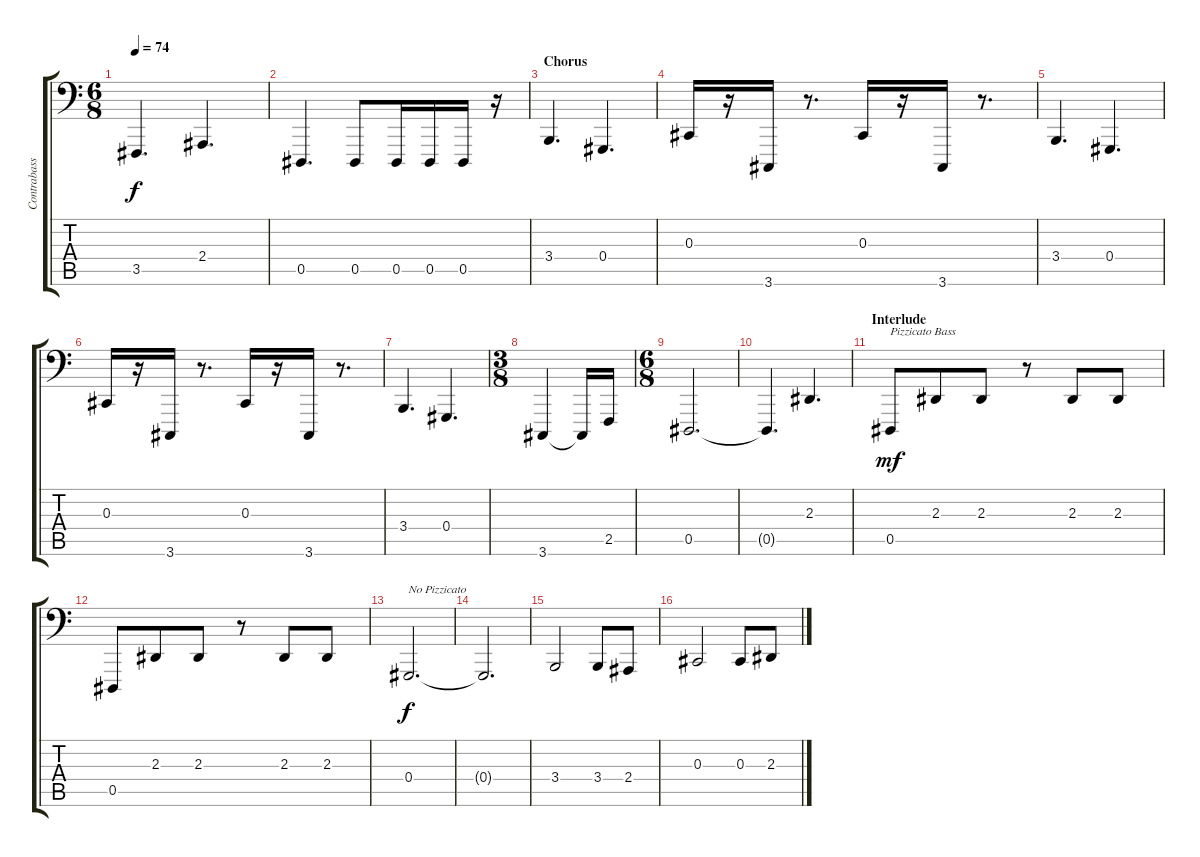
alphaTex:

\track ("Contrabass Section (SF Symphony)" "Contrabass") {instrument stringensemble1}
\staff {score tabs}
\tuning (B2 Gb2 Db2 Ab1 Eb1 Bb0) {hide}
\ts (6 8)
\tempo 74
\clef f4
\ks c
3.5.4{d dy f} 2.4.4{d} |
0.5.4{d} 0.5.8 0.5.16 0.5.16 0.5.16 r.16 |
\section ("" "Chorus")
3.4.4{d} 0.4.4{d} |
0.3.16 r.16 3.6.16 r.8{d} 0.3.16 r.16 3.6.16 r.8{d} |
3.4.4{d} 0.4.4{d} |
0.3.16 r.16 3.6.16 r.8{d} 0.3.16 r.16 3.6.16 r.8{d} |
3.4.4{d} 0.4.4{d} |
\ts (3 8)
3.6.4 3.6{t}.16 2.5.16 |
\ts (6 8)
0.5.2{d} |
0.5{t}.4{d} 2.3.4{d} |
\section ("" "Interlude")
0.5.8{txt "Pizzicato Bass" dy mf instrument pizzicatostrings} 2.3.8 2.3.8 r.8 2.3.8 2.3.8 |
0.5.8 2.3.8 2.3.8 r.8 2.3.8 2.3.8 |
0.4.2{d txt "No Pizzicato" dy f instrument stringensemble1} |
0.4{t}.2{d} |
3.4.2 3.4.8 2.4.8 |
0.3.2 0.3.8 2.3.8
